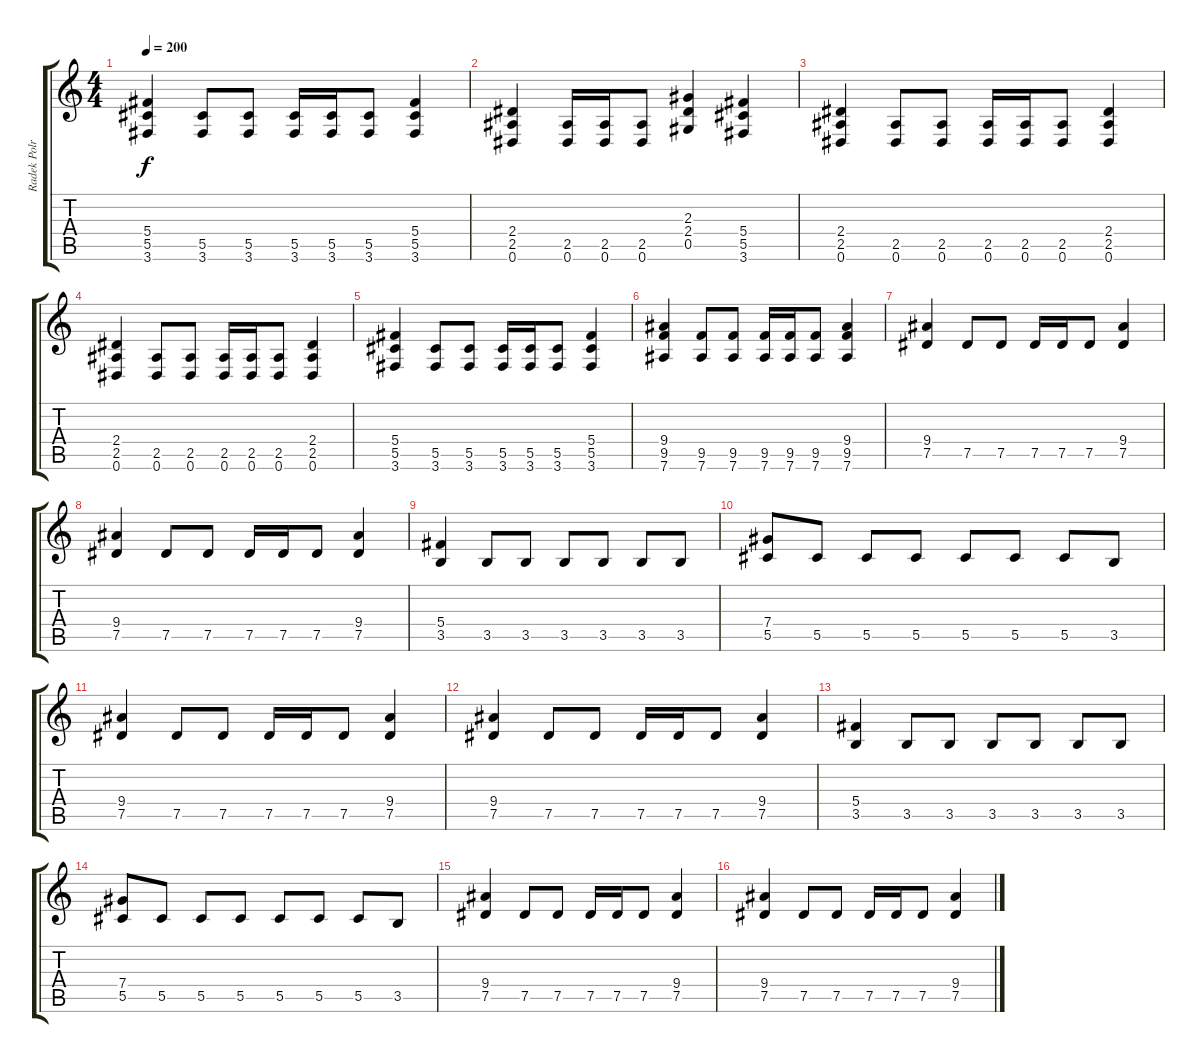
\track ("Radek Polrolniczak" "Radek Polr") {instrument distortionguitar}
\staff {score tabs}
\tuning (Eb4 Bb3 Gb3 Db3 Ab2 Eb2) {hide}
\ts (4 4)
\tempo 200
\clef g2
\ks c
(5.4 5.5 3.6).4{dy f} (5.5 3.6).8 (5.5 3.6).8 (5.5 3.6).16 (5.5 3.6).16 (5.5 3.6).8 (5.4 5.5 3.6).4 |
(2.4 2.5 0.6).4 (2.5 0.6).16 (2.5 0.6).16 (2.5 0.6).8 (2.3 2.4 0.5).4 (5.4 5.5 3.6).4 |
(2.4 2.5 0.6).4 (2.5 0.6).8 (2.5 0.6).8 (2.5 0.6).16 (2.5 0.6).16 (2.5 0.6).8 (2.4 2.5 0.6).4 |
(2.4 2.5 0.6).4 (2.5 0.6).8 (2.5 0.6).8 (2.5 0.6).16 (2.5 0.6).16 (2.5 0.6).8 (2.4 2.5 0.6).4 |
(5.4 5.5 3.6).4 (5.5 3.6).8 (5.5 3.6).8 (5.5 3.6).16 (5.5 3.6).16 (5.5 3.6).8 (5.4 5.5 3.6).4 |
(9.4 9.5 7.6).4 (9.5 7.6).8 (9.5 7.6).8 (9.5 7.6).16 (9.5 7.6).16 (9.5 7.6).8 (9.4 9.5 7.6).4 |
(9.4 7.5).4 7.5.8 7.5.8 7.5.16 7.5.16 7.5.8 (9.4 7.5).4 |
(9.4 7.5).4 7.5.8 7.5.8 7.5.16 7.5.16 7.5.8 (9.4 7.5).4 |
(5.4 3.5).4 3.5.8 3.5.8 3.5.8 3.5.8 3.5.8 3.5.8 |
(7.4 5.5).8 5.5.8 5.5.8 5.5.8 5.5.8 5.5.8 5.5.8 3.5.8 |
(9.4 7.5).4 7.5.8 7.5.8 7.5.16 7.5.16 7.5.8 (9.4 7.5).4 |
(9.4 7.5).4 7.5.8 7.5.8 7.5.16 7.5.16 7.5.8 (9.4 7.5).4 |
(5.4 3.5).4 3.5.8 3.5.8 3.5.8 3.5.8 3.5.8 3.5.8 |
(7.4 5.5).8 5.5.8 5.5.8 5.5.8 5.5.8 5.5.8 5.5.8 3.5.8 |
(9.4 7.5).4 7.5.8 7.5.8 7.5.16 7.5.16 7.5.8 (9.4 7.5).4 |
(9.4 7.5).4 7.5.8 7.5.8 7.5.16 7.5.16 7.5.8 (9.4 7.5).4
